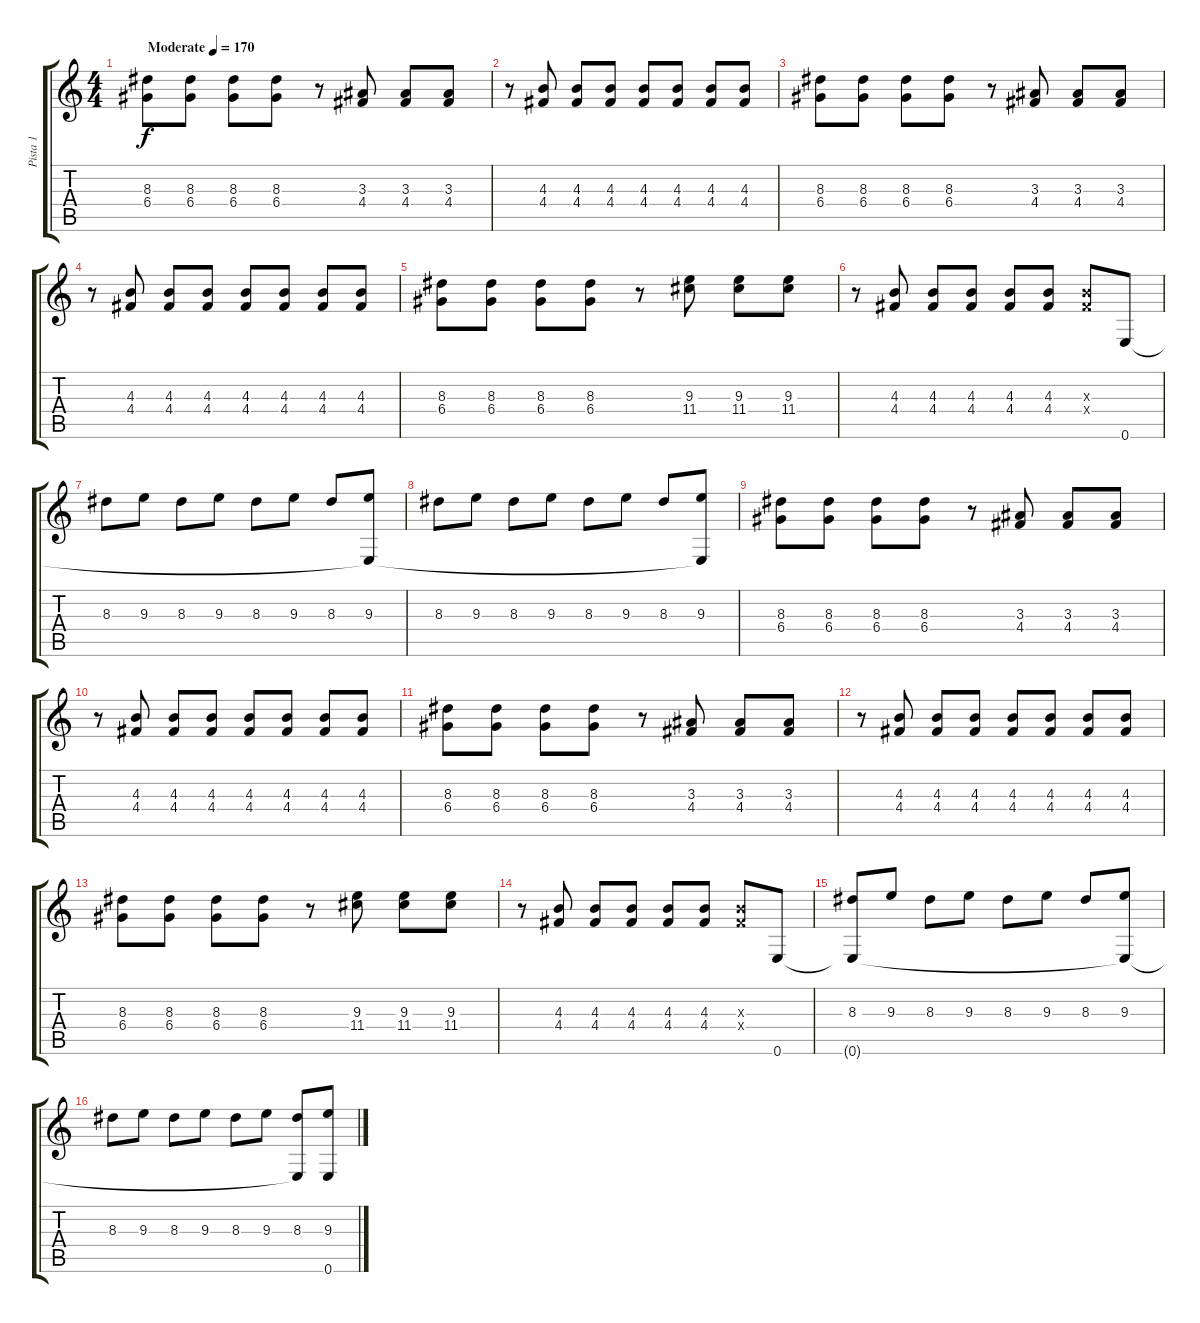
\track ("Pista 1" "Pista 1") {instrument distortionguitar}
\staff {score tabs}
\tuning (E4 B3 G3 D3 A2 E2) {hide}
\ts (4 4)
\tempo (170 "Moderate")
\clef g2
\ks c
(8.3 6.4).8{dy f instrument distortionguitar} (8.3 6.4).8 (8.3 6.4).8 (8.3 6.4).8 r.8 (3.3 4.4).8 (3.3 4.4).8 (3.3 4.4).8 |
r.8 (4.3 4.4).8 (4.3 4.4).8 (4.3 4.4).8 (4.3 4.4).8 (4.3 4.4).8 (4.3 4.4).8 (4.3 4.4).8 |
(8.3 6.4).8 (8.3 6.4).8 (8.3 6.4).8 (8.3 6.4).8 r.8 (3.3 4.4).8 (3.3 4.4).8 (3.3 4.4).8 |
r.8 (4.3 4.4).8 (4.3 4.4).8 (4.3 4.4).8 (4.3 4.4).8 (4.3 4.4).8 (4.3 4.4).8 (4.3 4.4).8 |
(8.3 6.4).8 (8.3 6.4).8 (8.3 6.4).8 (8.3 6.4).8 r.8 (9.3 11.4).8 (9.3 11.4).8 (9.3 11.4).8 |
r.8 (4.3 4.4).8 (4.3 4.4).8 (4.3 4.4).8 (4.3 4.4).8 (4.3 4.4).8 (4.3{x} 4.4{x}).8 0.6.8 |
8.3.8 9.3.8 8.3.8 9.3.8 8.3.8 9.3.8 8.3.8 (9.3 0.6{t}).8 |
8.3.8 9.3.8 8.3.8 9.3.8 8.3.8 9.3.8 8.3.8 (9.3 0.6{t}).8 |
(8.3 6.4).8 (8.3 6.4).8 (8.3 6.4).8 (8.3 6.4).8 r.8 (3.3 4.4).8 (3.3 4.4).8 (3.3 4.4).8 |
r.8 (4.3 4.4).8 (4.3 4.4).8 (4.3 4.4).8 (4.3 4.4).8 (4.3 4.4).8 (4.3 4.4).8 (4.3 4.4).8 |
(8.3 6.4).8 (8.3 6.4).8 (8.3 6.4).8 (8.3 6.4).8 r.8 (3.3 4.4).8 (3.3 4.4).8 (3.3 4.4).8 |
r.8 (4.3 4.4).8 (4.3 4.4).8 (4.3 4.4).8 (4.3 4.4).8 (4.3 4.4).8 (4.3 4.4).8 (4.3 4.4).8 |
(8.3 6.4).8 (8.3 6.4).8 (8.3 6.4).8 (8.3 6.4).8 r.8 (9.3 11.4).8 (9.3 11.4).8 (9.3 11.4).8 |
r.8 (4.3 4.4).8 (4.3 4.4).8 (4.3 4.4).8 (4.3 4.4).8 (4.3 4.4).8 (4.3{x} 4.4{x}).8 0.6.8 |
(8.3 0.6{t}).8 9.3.8 8.3.8 9.3.8 8.3.8 9.3.8 8.3.8 (9.3 0.6{t}).8 |
8.3.8 9.3.8 8.3.8 9.3.8 8.3.8 9.3.8 (8.3 0.6{t}).8 (9.3 0.6).8
